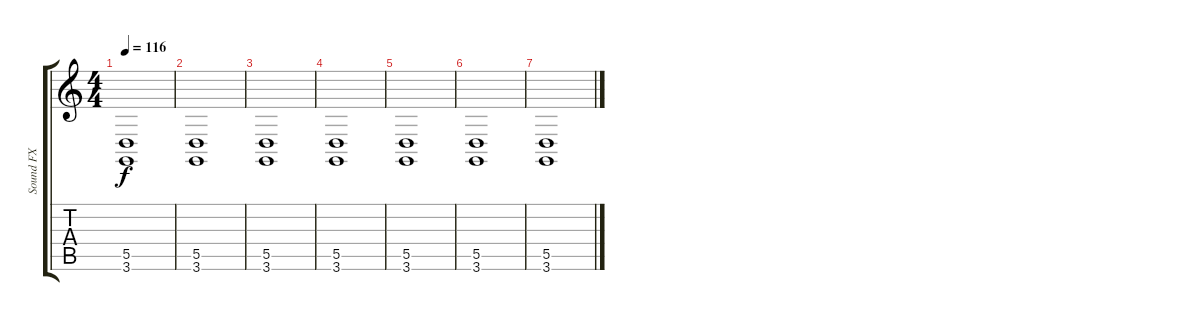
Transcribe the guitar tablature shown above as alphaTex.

\track ("Sound FX" "Sound FX") {instrument applause}
\staff {score tabs}
\tuning (E4 B3 G3 D3 A2 E2) {hide}
\ts (4 4)
\tempo 116
\clef g2
\ks c
(5.5 3.6).1{dy f} |
(5.5 3.6).1 |
(5.5 3.6).1 |
(5.5 3.6).1 |
(5.5 3.6).1 |
(5.5 3.6).1 |
(5.5 3.6).1
